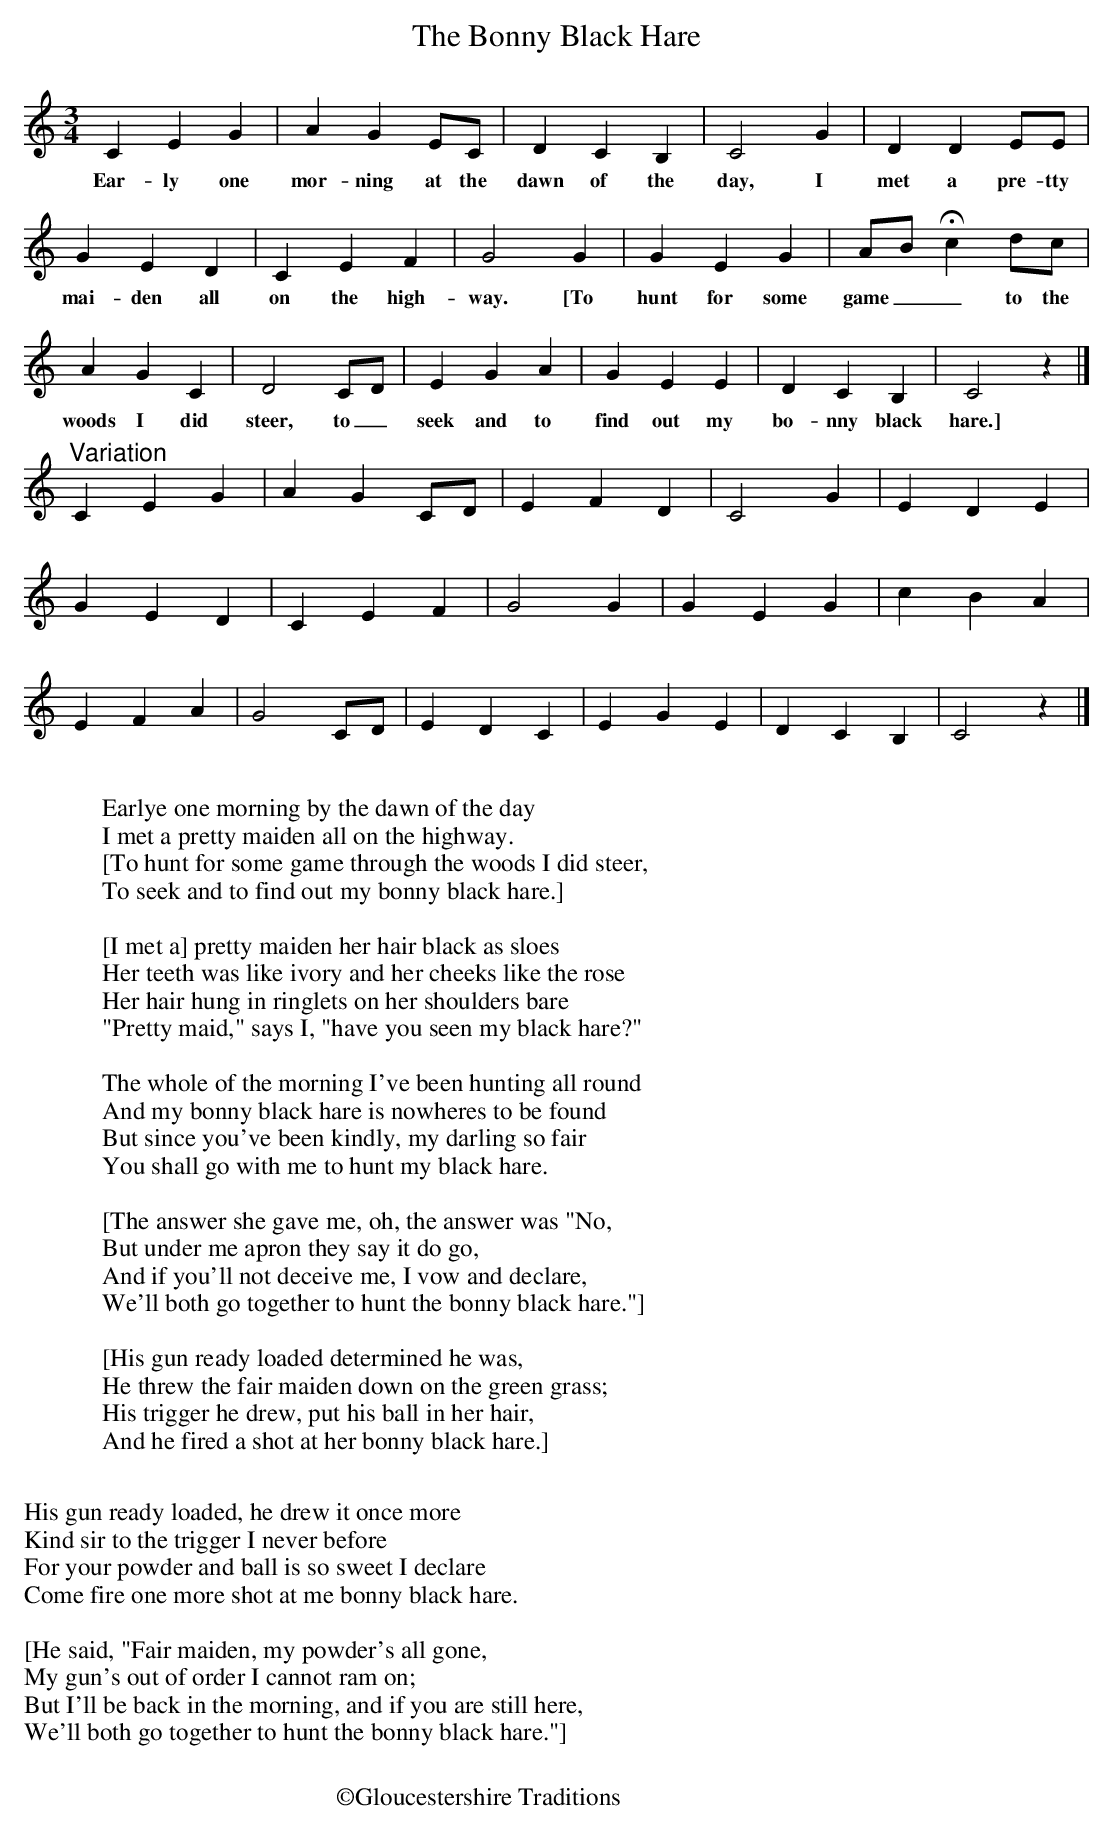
X:1
T:Bonny Black Hare, The
M:3/4
L:1/4
K:Cmaj
CEG|AGE/2C/2|DCB,|C2G|DDE/E/|
w:Ear-ly one mor-ning at the dawn of the day, I met a pre-tty
GED|CEF|G2G|GEG | A/B/Hcd/c/ |
w:mai-den all on the high-way. [To hunt for some game__ to the
AGC | D2C/D/ | EGA | GEE | DCB, | C2z|]
w:woods I did steer, to_ seek and to find out my bo-nny black hare.]
"^Variation"CEG|AGC/D/|EFD|C2G|EDE|
GED|CEF|G2G|GEG|cBA|
EFA|G2C/D/|EDC|EGE|DCB,|C2z|]
W:
W:Earlye one morning by the dawn of the day
W:I met a pretty maiden all on the highway.
W:[To hunt for some game through the woods I did steer,
W:To seek and to find out my bonny black hare.]
W:
W:[I met a] pretty maiden her hair black as sloes
W:Her teeth was like ivory and her cheeks like the rose
W:Her hair hung in ringlets on her shoulders bare
W:"Pretty maid," says I, "have you seen my black hare?"
W:
W:The whole of the morning I've been hunting all round
W:And my bonny black hare is nowheres to be found
W:But since you've been kindly, my darling so fair
W:You shall go with me to hunt my black hare.
W:
W:[The answer she gave me, oh, the answer was "No,
W:But under me apron they say it do go,
W:And if you'll not deceive me, I vow and declare,
W:We'll both go together to hunt the bonny black hare."]
W:
W:[His gun ready loaded determined he was,
W:He threw the fair maiden down on the green grass;
W:His trigger he drew, put his ball in her hair,
W:And he fired a shot at her bonny black hare.]
W:
W:His gun ready loaded, he drew it once more
W:Kind sir to the trigger I never before
W:For your powder and ball is so sweet I declare
W:Come fire one more shot at me bonny black hare.
W:
W:[He said, "Fair maiden, my powder's all gone,
W:My gun's out of order I cannot ram on;
W:But I'll be back in the morning, and if you are still here,
W:We'll both go together to hunt the bonny black hare."]
W:
